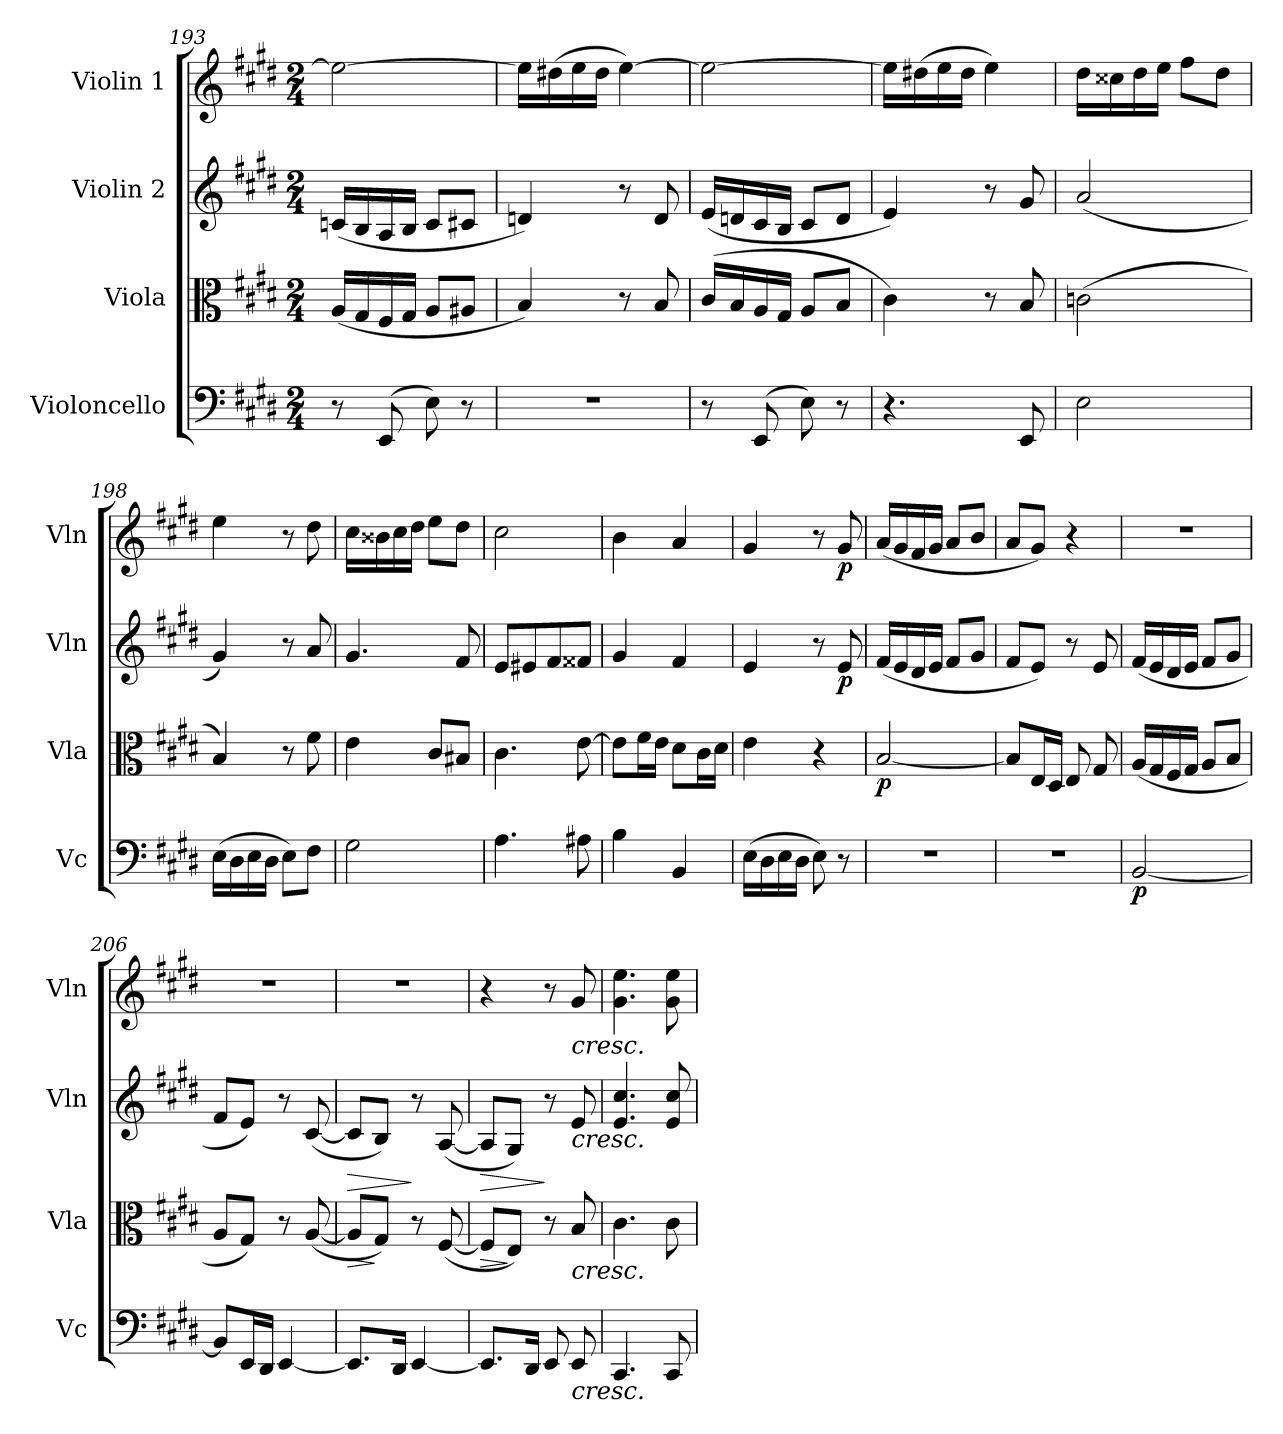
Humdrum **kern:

**kern	**dynam	**kern	**dynam	**kern	**dynam	**kern	**dynam
*part4	*part4	*part3	*part3	*part2	*part2	*part1	*part1
*staff4	*staff4	*staff3	*staff3	*staff2	*staff2	*staff1	*staff1
*I"Violoncello	*	*I"Viola	*	*I"Violin 2	*	*I"Violin 1	*
*I'Vc	*	*I'Vla	*	*I'Vln	*	*I'Vln	*
!!LO:PB:g=z
*clefF4	*	*clefC3	*	*clefG2	*	*clefG2	*
*k[f#c#g#d#]	*	*k[f#c#g#d#]	*	*k[f#c#g#d#]	*	*k[f#c#g#d#]	*
*M2/4	*	*M2/4	*	*M2/4	*	*M2/4	*
=193	=193	=193	=193	=193	=193	=193	=193
8r	.	(16A/LL	.	(16cn/LL	.	2ee\_	.
.	.	16G#/	.	16B/	.	.	.
(8EE/	.	16F#/	.	16A/	.	.	.
.	.	16G#/JJ	.	16B/JJ	.	.	.
8E\)	.	8A/L	.	8c/L	.	.	.
8r	.	8A#X/J	.	8c#X/J	.	.	.
=194	=194	=194	=194	=194	=194	=194	=194
2r	.	4B/)	.	4dn/)	.	16ee\LL]	.
.	.	.	.	.	.	(16dd#X\	.
.	.	.	.	.	.	16ee\	.
.	.	.	.	.	.	16dd#\JJ	.
.	.	8r	.	8r	.	[4ee\)	.
.	.	8B/	.	8d/	.	.	.
=195	=195	=195	=195	=195	=195	=195	=195
8r	.	(16c#/LL	.	(16e/LL	.	2ee\_	.
.	.	16B/	.	16dn/	.	.	.
(8EE/	.	16A/	.	16c#/	.	.	.
.	.	16G#/JJ	.	16B/JJ	.	.	.
8E\)	.	8A/L	.	8c#/L	.	.	.
8r	.	8B/J	.	8d/J	.	.	.
=196	=196	=196	=196	=196	=196	=196	=196
4.r	.	4c#\)	.	4e/)	.	16ee\LL]	.
.	.	.	.	.	.	(16dd#X\	.
.	.	.	.	.	.	16ee\	.
.	.	.	.	.	.	16dd#\JJ	.
.	.	8r	.	8r	.	4ee\)	.
8EE/	.	8B/	.	8g#/	.	.	.
=197	=197	=197	=197	=197	=197	=197	=197
2E\	.	(2cn\	.	(2a/	.	16dd#\LL	.
.	.	.	.	.	.	16cc##X\	.
.	.	.	.	.	.	16dd#\	.
.	.	.	.	.	.	16ee\JJ	.
.	.	.	.	.	.	8ff#\L	.
.	.	.	.	.	.	8dd#\J	.
=198	=198	=198	=198	=198	=198	=198	=198
(16E\LL	.	4B/)	.	4g#/)	.	4ee\	.
16D#\	.	.	.	.	.	.	.
16E\	.	.	.	.	.	.	.
16D#\JJ	.	.	.	.	.	.	.
8E\L)	.	8r	.	8r	.	8r	.
8F#\J	.	8f#\	.	8a/	.	8dd#\	.
!!LO:LB:g=z
=199	=199	=199	=199	=199	=199	=199	=199
2G#\	.	4e\	.	4.g#/	.	16cc#\LL	.
.	.	.	.	.	.	16b##X\	.
.	.	.	.	.	.	16cc#\	.
.	.	.	.	.	.	16dd#\JJ	.
.	.	8c#/L	.	.	.	8ee\L	.
.	.	8B#X/J	.	8f#/	.	8dd#\J	.
=200	=200	=200	=200	=200	=200	=200	=200
4.A\	.	4.c#\	.	8e/L	.	2cc#\	.
.	.	.	.	8e#X/	.	.	.
.	.	.	.	8f#/	.	.	.
8A#X\	.	[8e\	.	8f##X/J	.	.	.
!!LO:LB:g=z
=201	=201	=201	=201	=201	=201	=201	=201
4B\	.	8e\L]	.	4g#/	.	4b\	.
.	.	16f#\L	.	.	.	.	.
.	.	16e\JJ	.	.	.	.	.
4BB/	.	8d#\L	.	4f#/	.	4a/	.
.	.	16c#\L	.	.	.	.	.
.	.	16d#\JJ	.	.	.	.	.
=202	=202	=202	=202	=202	=202	=202	=202
(16E\LL	.	4e\	.	4e/	.	4g#/	.
16D#\	.	.	.	.	.	.	.
16E\	.	.	.	.	.	.	.
16D#\JJ	.	.	.	.	.	.	.
8E\)	.	4r	.	8r	.	8r	.
!	!	!	!	!	!LO:DY:b	!	!LO:DY:b
8r	.	.	.	8e/	p	8g#/	p
=203	=203	=203	=203	=203	=203	=203	=203
!	!	!	!LO:DY:b	!	!	!	!
2r	.	[2B/	p	(16f#/LL	.	(16a/LL	.
.	.	.	.	16e/	.	16g#/	.
.	.	.	.	16d#/	.	16f#/	.
.	.	.	.	16e/JJ	.	16g#/JJ	.
.	.	.	.	8f#/L	.	8a/L	.
.	.	.	.	8g#/J	.	8b/J	.
=204	=204	=204	=204	=204	=204	=204	=204
2r	.	8B/L]	.	8f#/L	.	8a/L	.
.	.	16E/L	.	8e/J)	.	8g#/J)	.
.	.	16D#/JJ	.	.	.	.	.
.	.	8E/	.	8r	.	4r	.
.	.	8G#/	.	8e/	.	.	.
=205	=205	=205	=205	=205	=205	=205	=205
!	!LO:DY:b	!	!	!	!	!	!
[2BB/	p	(16A/LL	.	(16f#/LL	.	2r	.
.	.	16G#/	.	16e/	.	.	.
.	.	16F#/	.	16d#/	.	.	.
.	.	16G#/JJ	.	16e/JJ	.	.	.
.	.	8A/L	.	8f#/L	.	.	.
.	.	8B/J	.	8g#/J	.	.	.
=206	=206	=206	=206	=206	=206	=206	=206
8BB/L]	.	8A/L	.	8f#/L	.	2r	.
16EE/L	.	8G#/J)	.	8e/J)	.	.	.
16DD#/JJ	.	.	.	.	.	.	.
[4EE/	.	8r	.	8r	.	.	.
.	.	([8A/	.	([8c#/	.	.	.
=207	=207	=207	=207	=207	=207	=207	=207
!	!	!	!LO:HP:b	!	!LO:HP:b	!	!
8.EE/L]	.	8A/L]	>	8c#/L]	>	2r	.
.	.	8G#/J)	]	8B/J)	.	.	.
16DD#/Jk	.	.	.	.	.	.	.
[4EE/	.	8r	.	8r	]	.	.
.	.	([8F#/	.	([8A/	.	.	.
!!LO:LB:g=z
=208	=208	=208	=208	=208	=208	=208	=208
!	!	!	!LO:HP:b	!	!LO:HP:b	!	!
8.EE/L]	.	8F#/L]	>	8A/L]	>	4r	.
.	.	8E/J)	]	8G#/J)	.	.	.
16DD#/Jk	.	.	.	.	.	.	.
8EE/	.	8r	.	8r	]	8r	.
!	!	!	!	!	!	!LO:TX:b:i:t=cresc.	!
!	!	!	!	!LO:TX:b:i:t=cresc.	!	!	!
!	!	!LO:TX:b:i:t=cresc.	!	!	!	!	!
!LO:TX:b:i:t=cresc.	!	!	!	!	!	!	!
8EE/	.	8B/	.	8e/	.	8g#/	.
!!LO:LB:g=z
=209	=209	=209	=209	=209	=209	=209	=209
4.CC#/	.	4.c#\	.	4.e/ 4.cc#/	.	4.g#\ 4.ee\	.
8CC#/	.	8c#\	.	8e/ 8cc#/	.	8g#\ 8ee\	.
=	=	=	=	=	=	=	=
*-	*-	*-	*-	*-	*-	*-	*-
